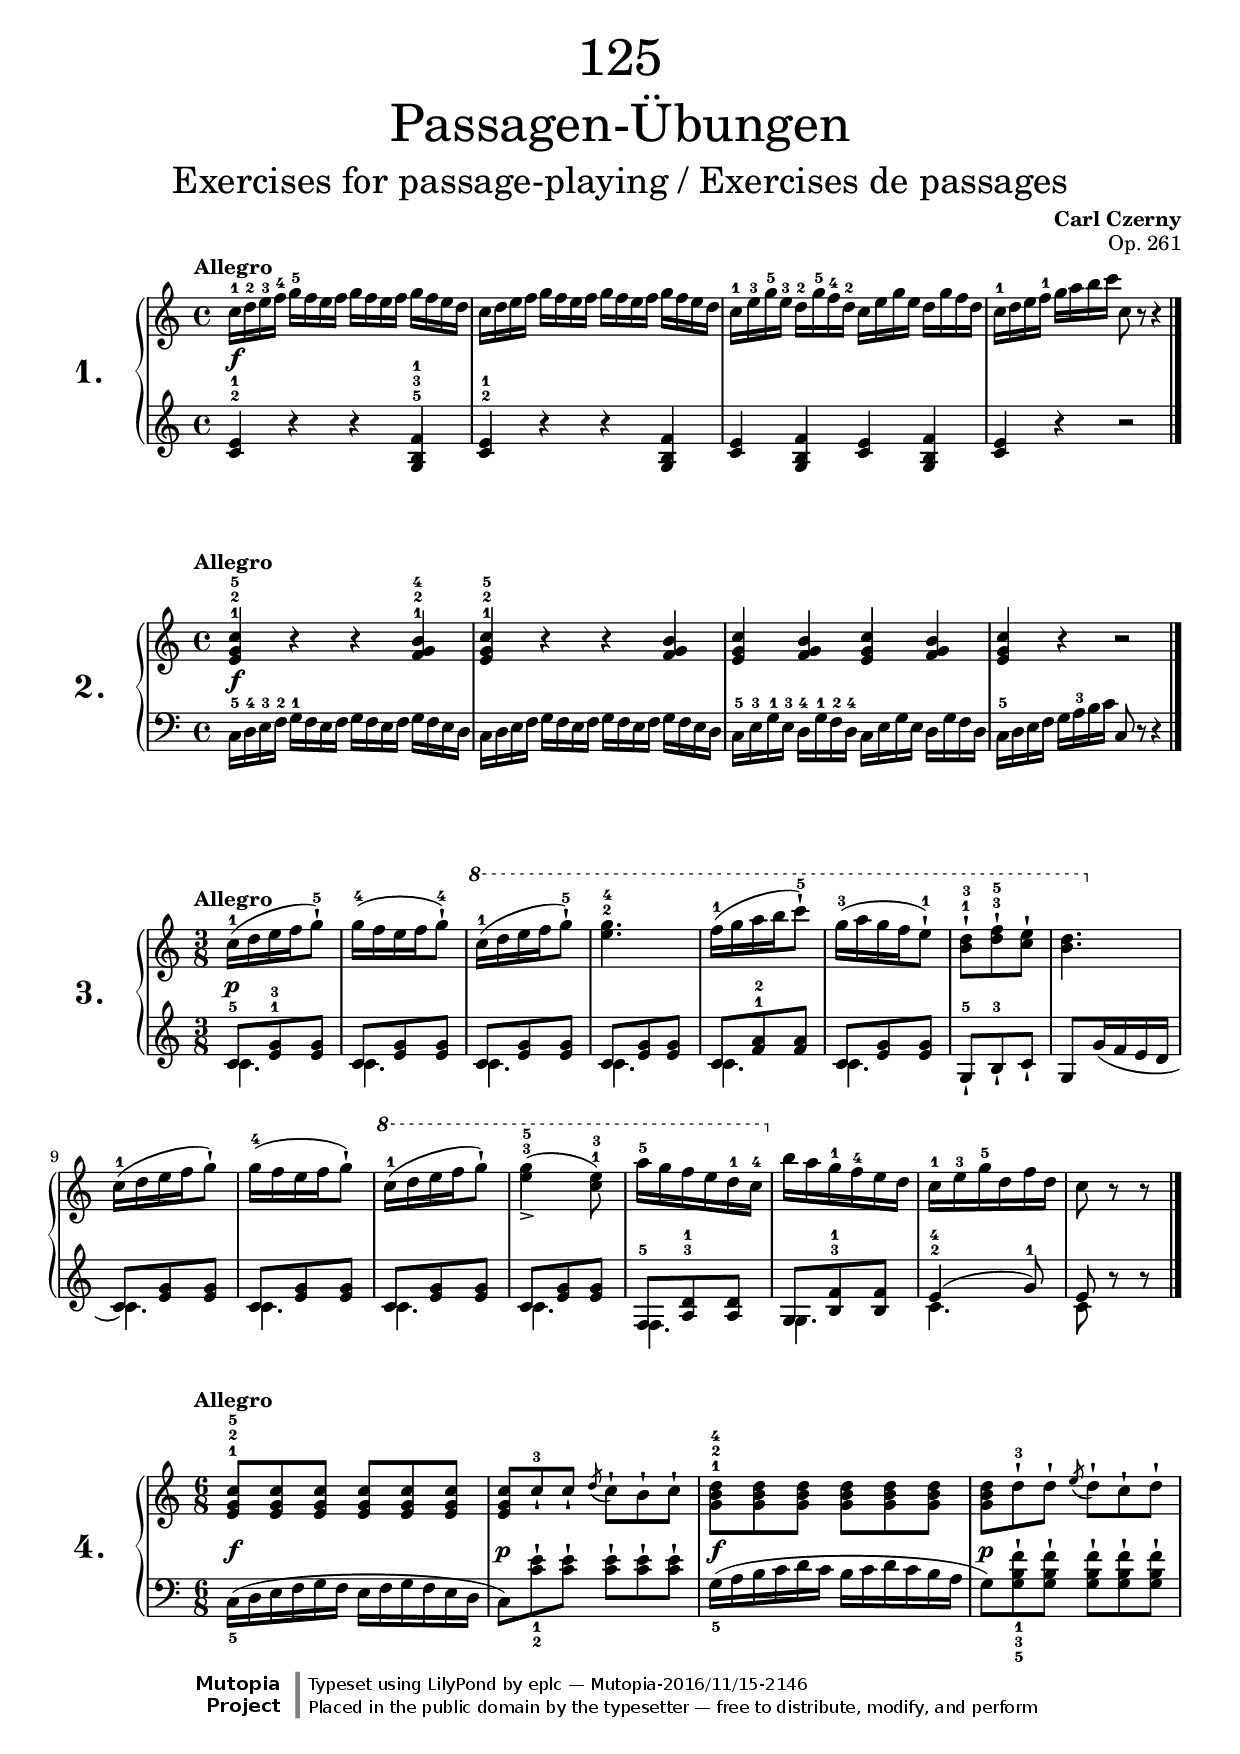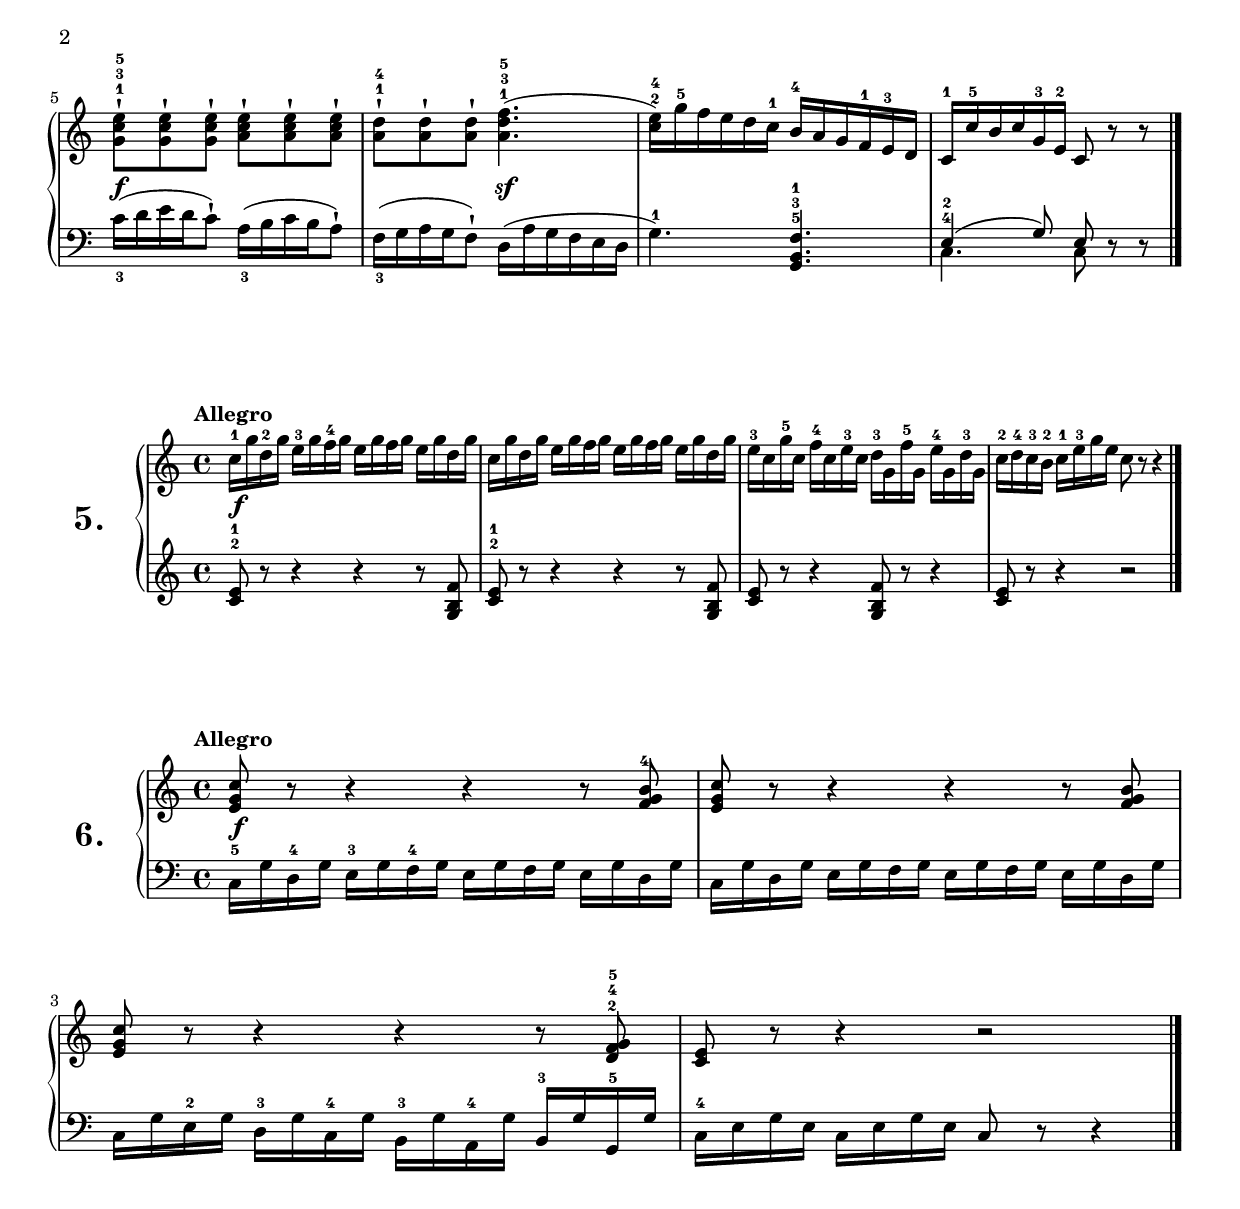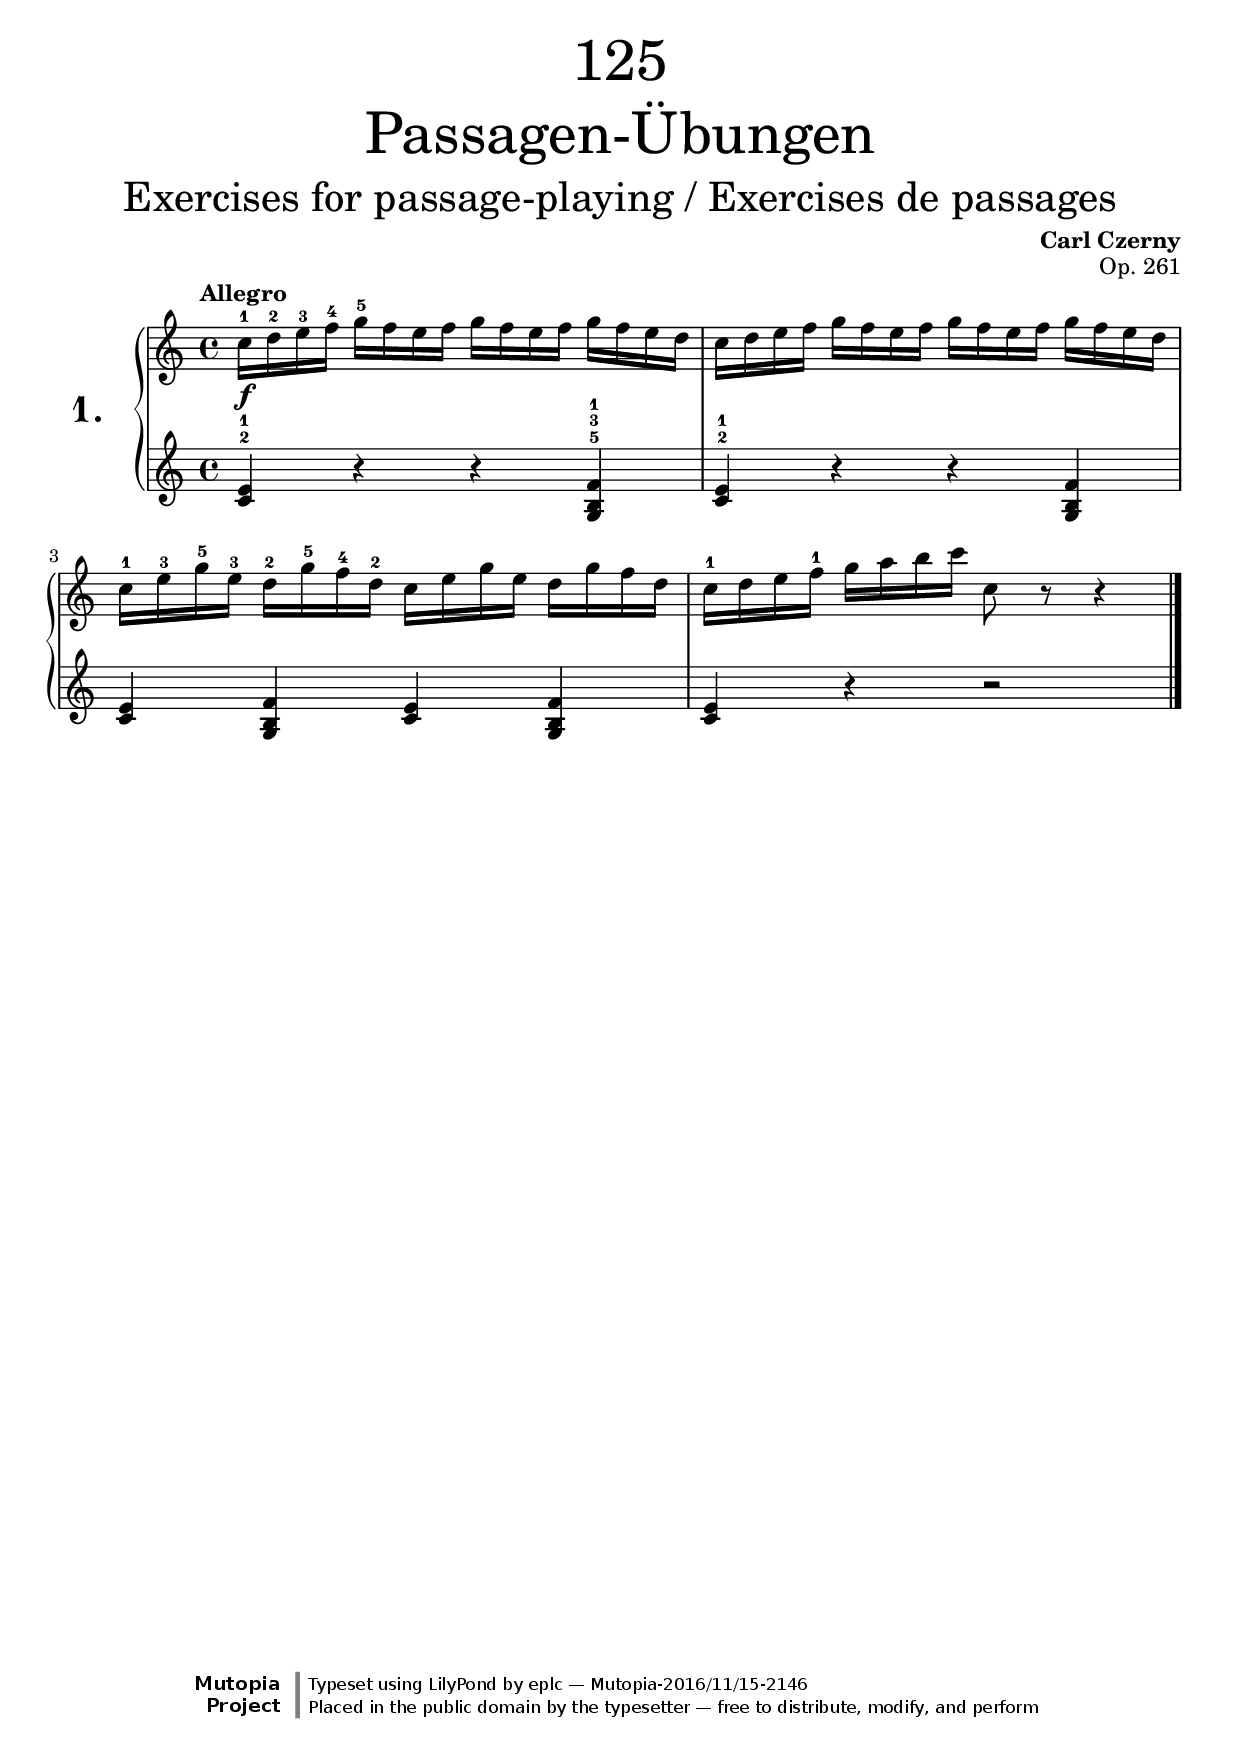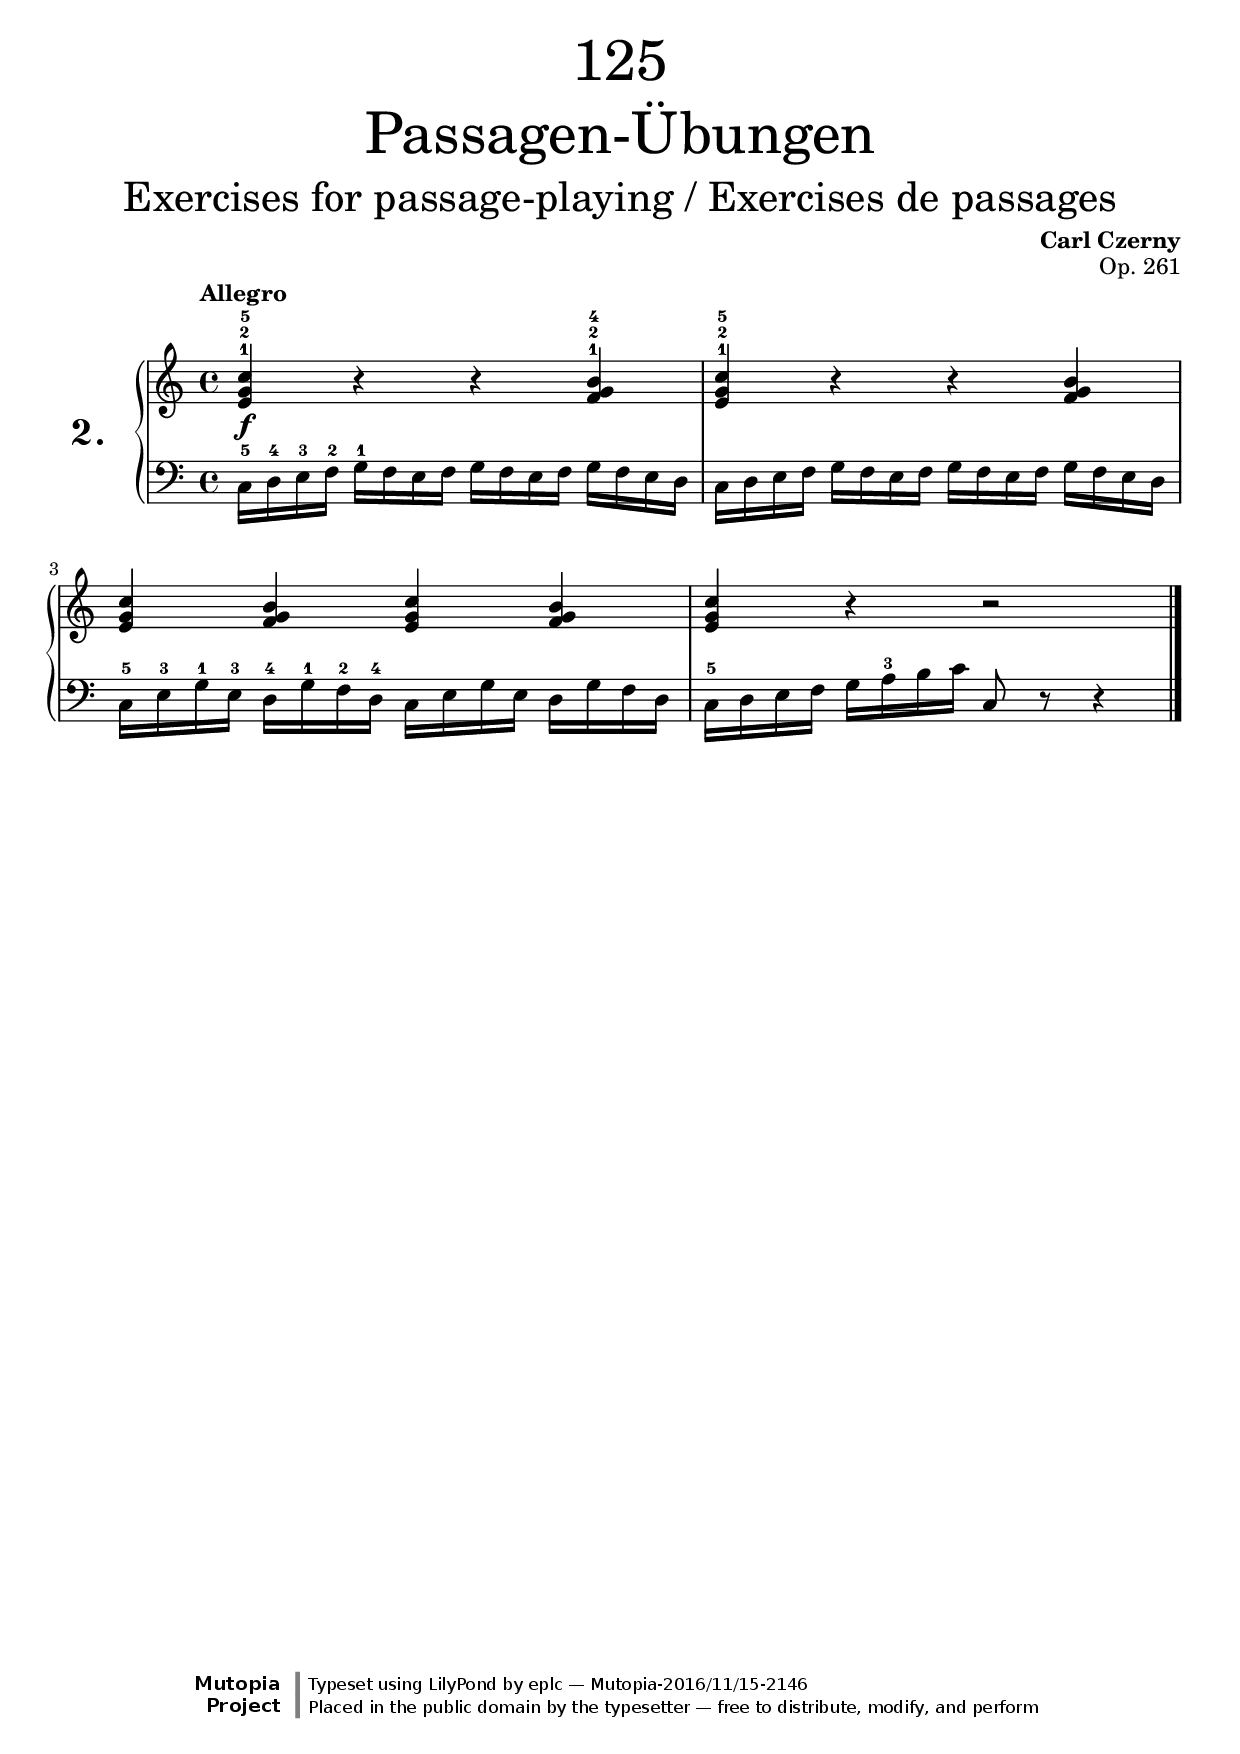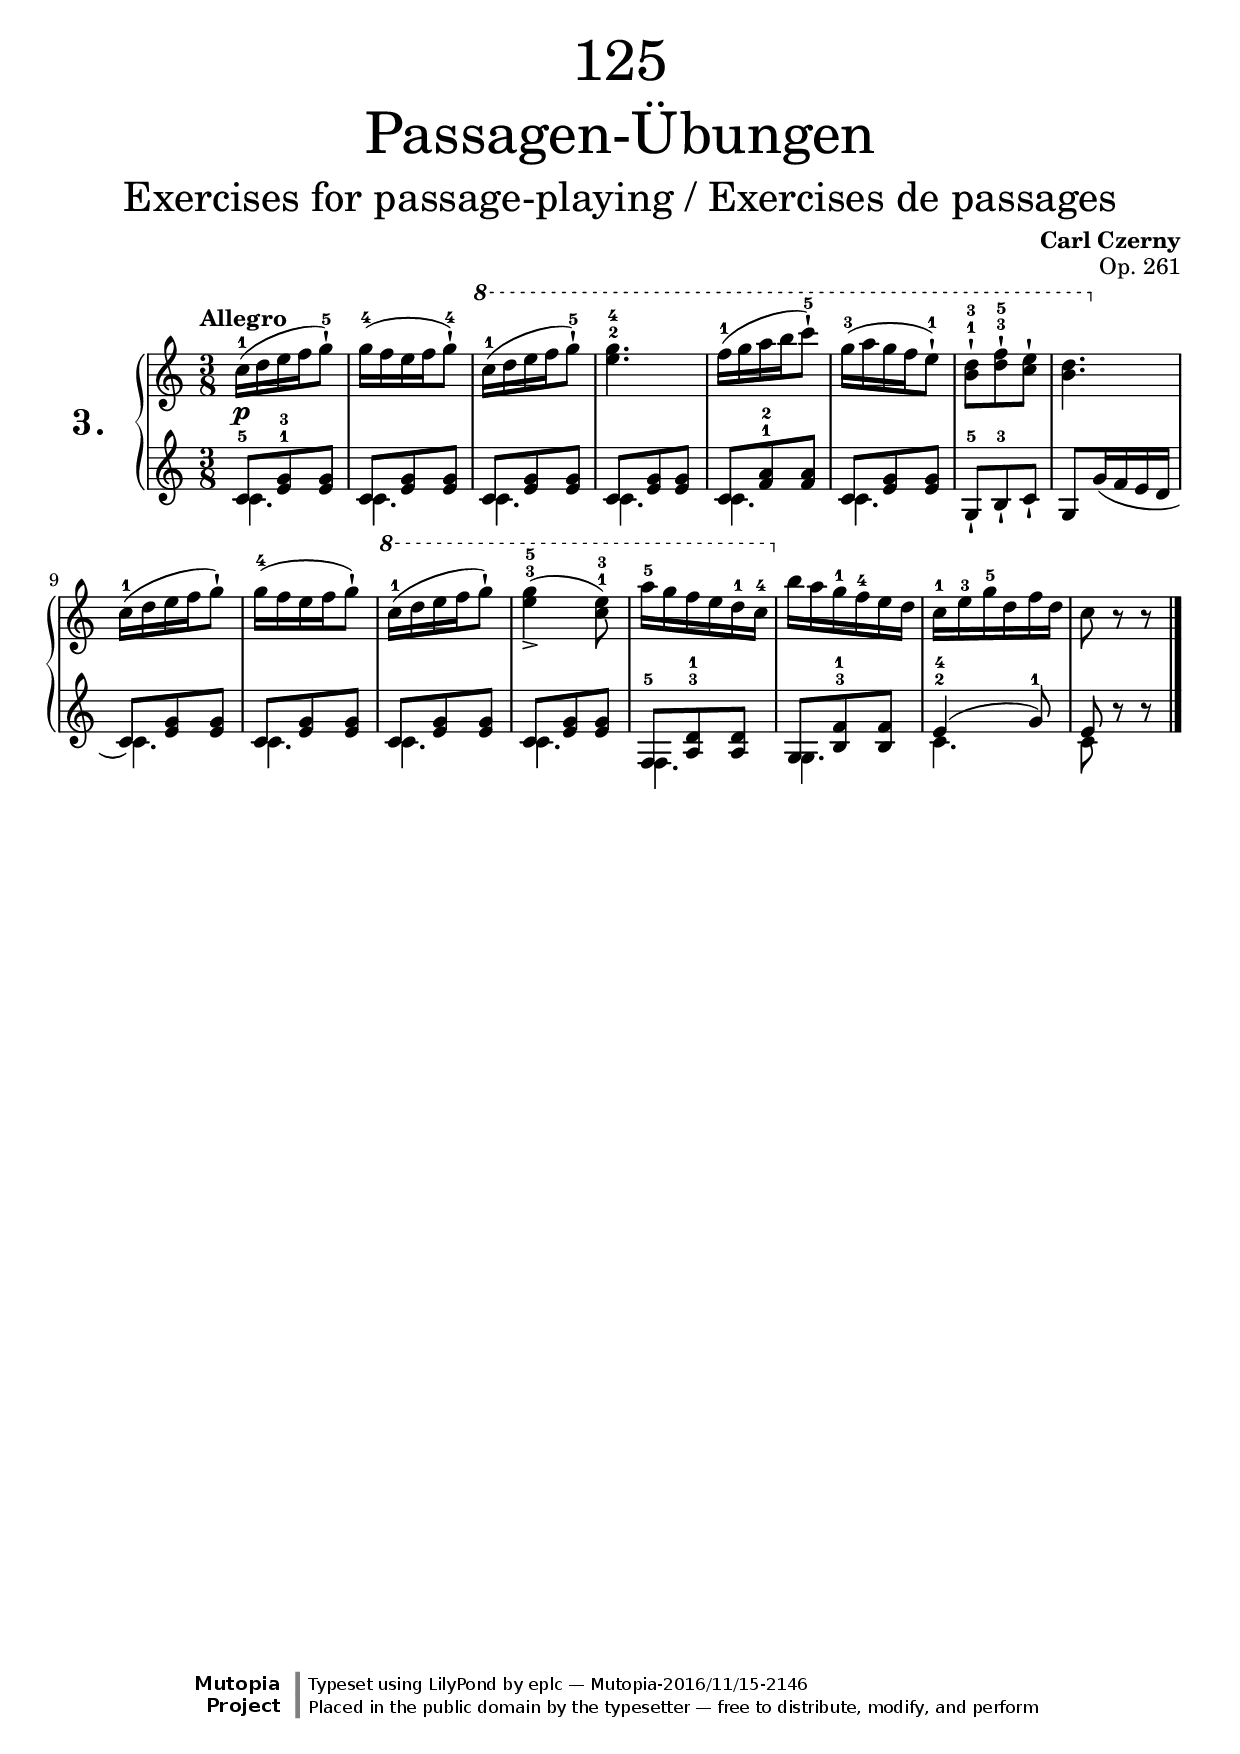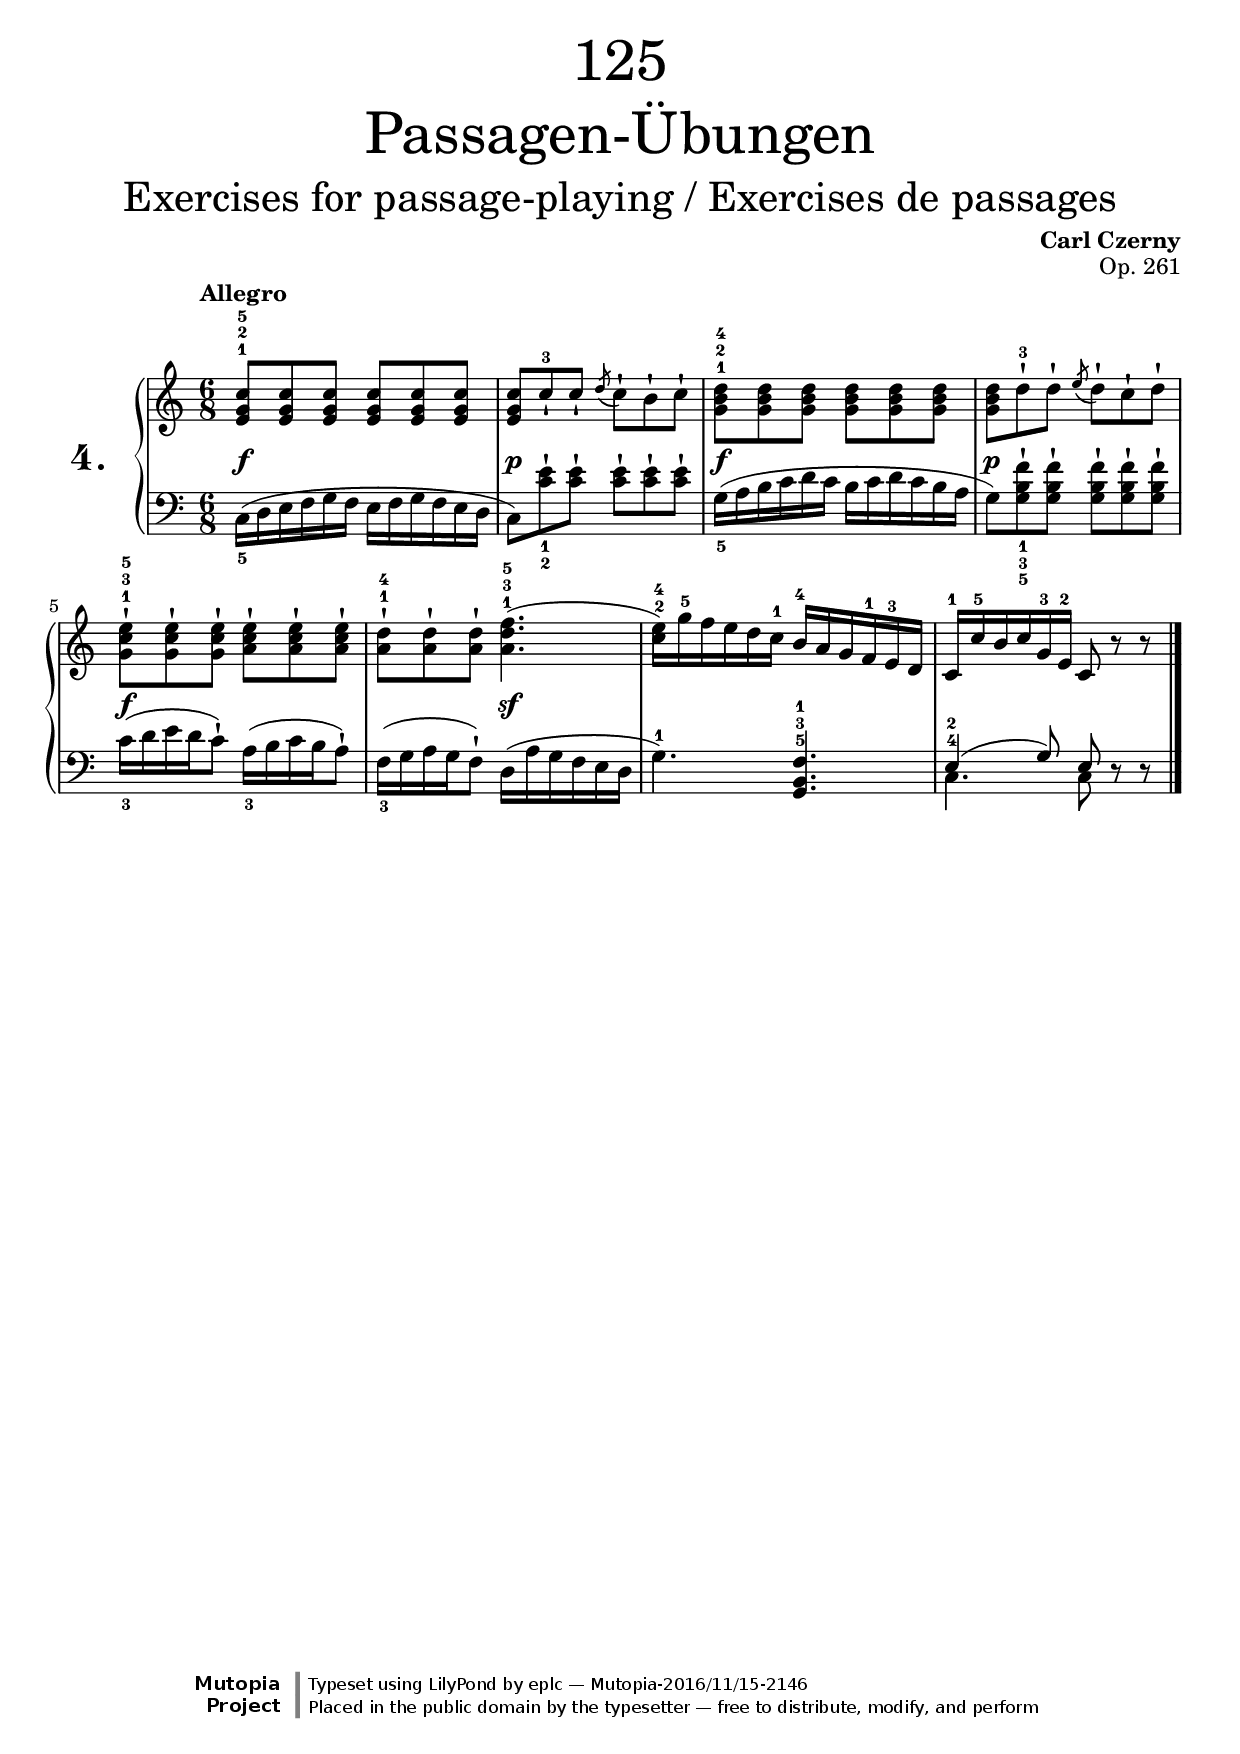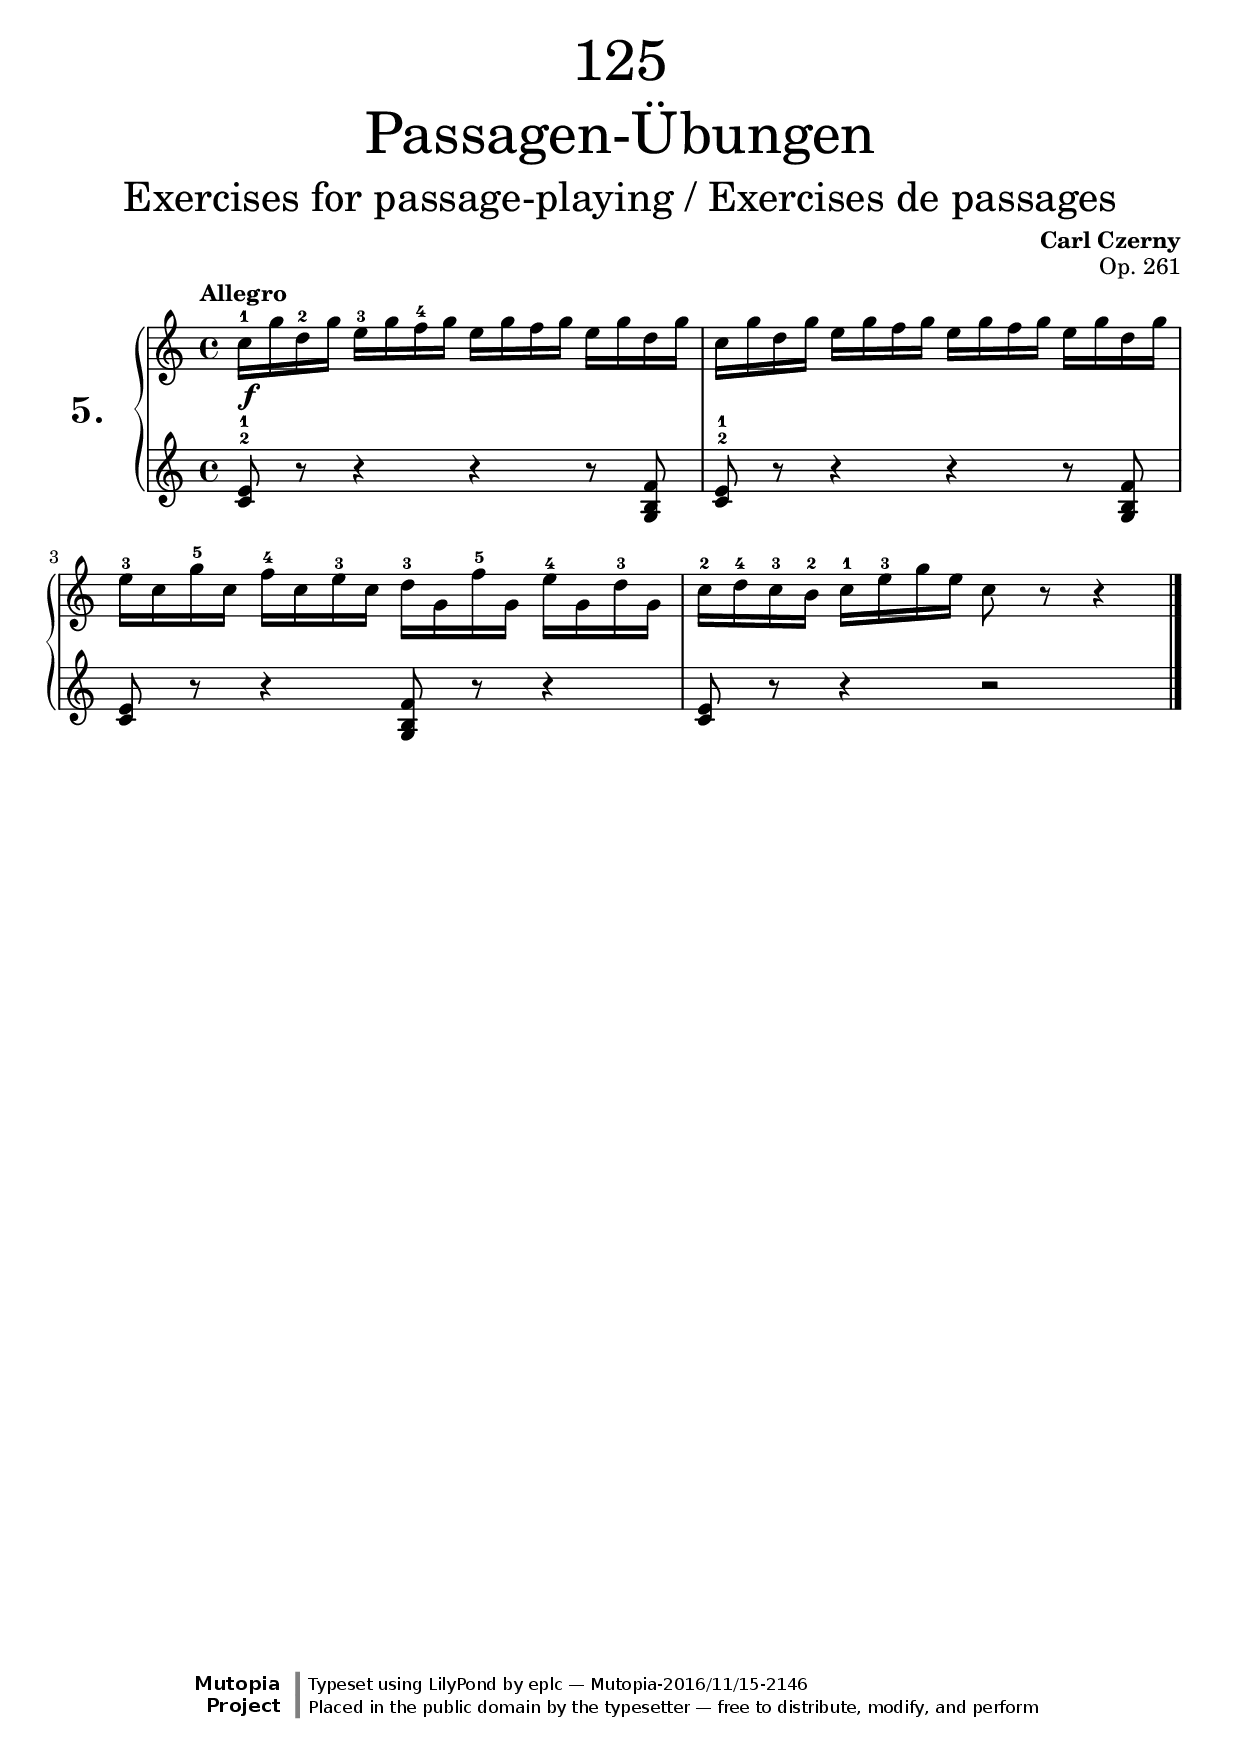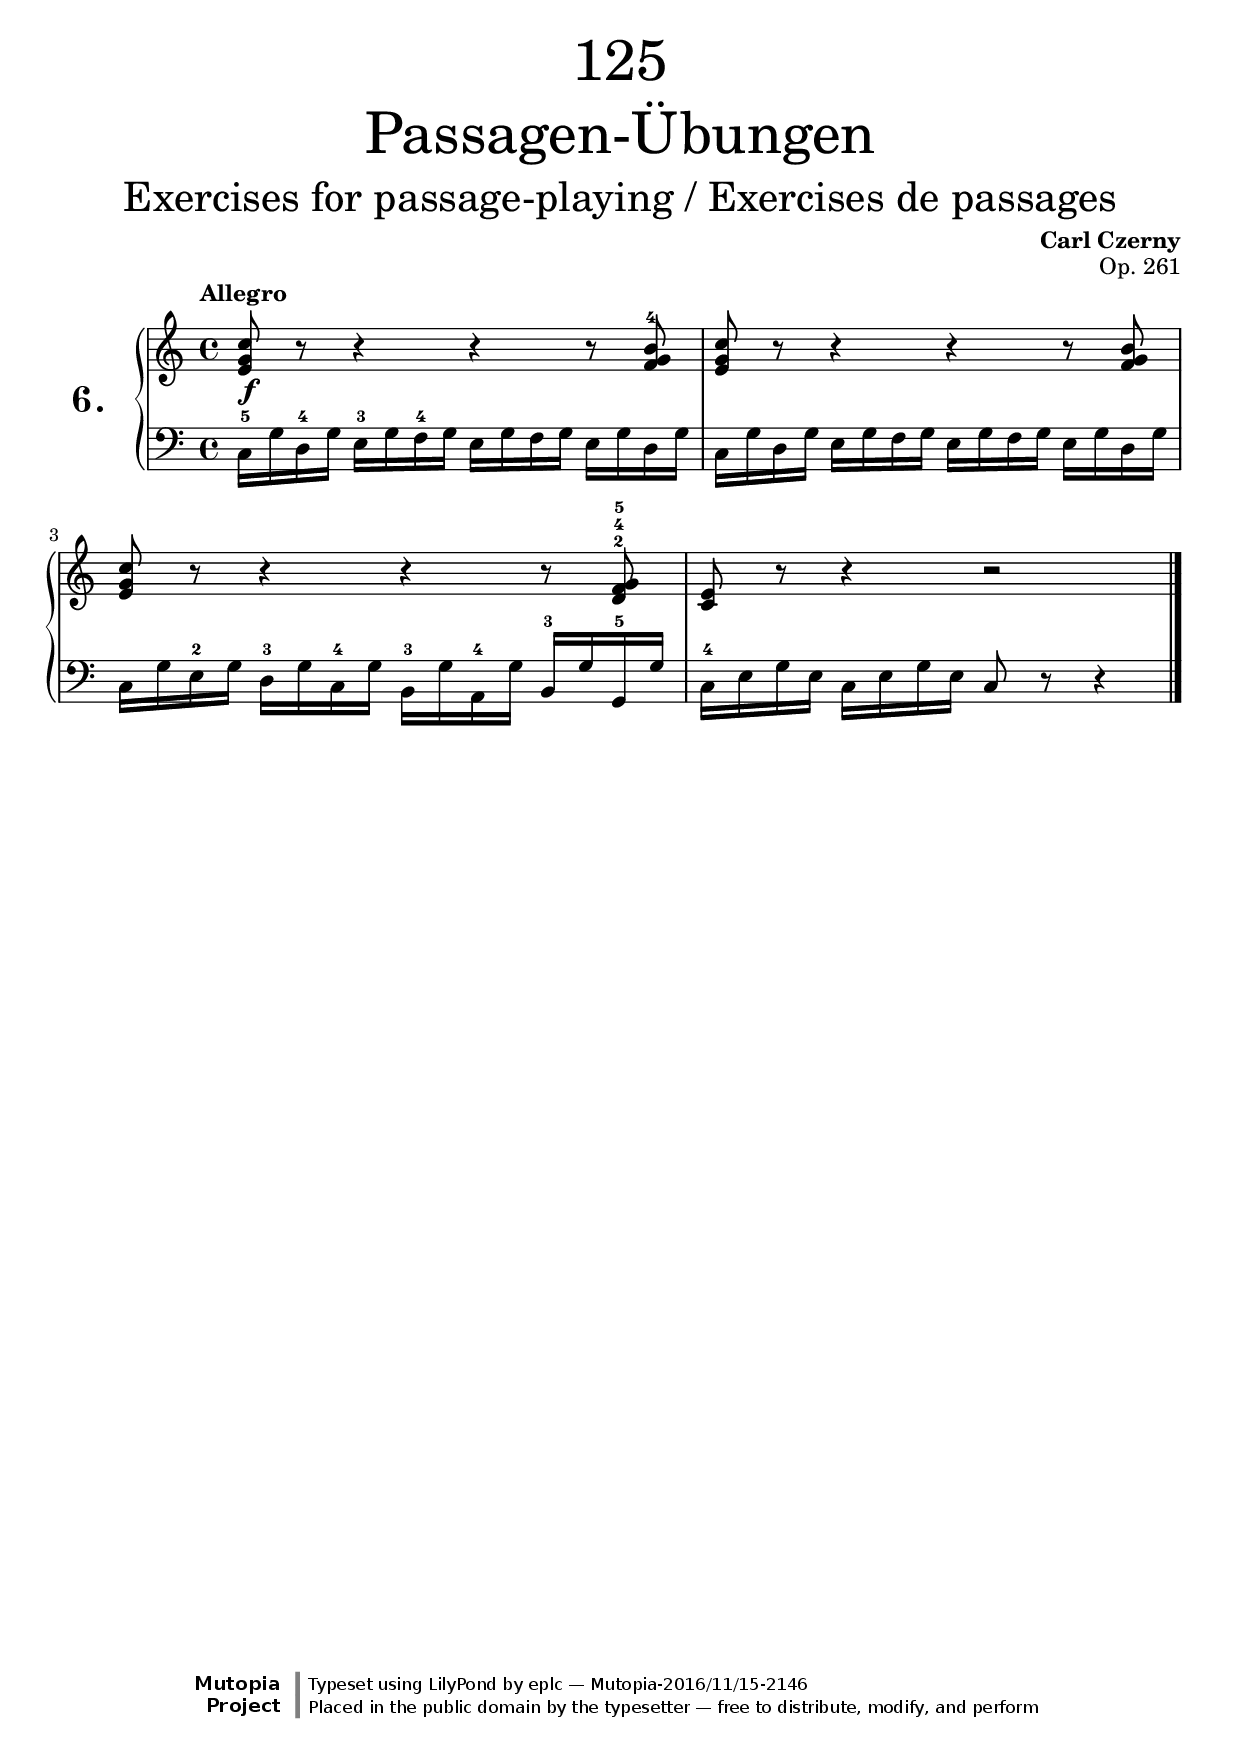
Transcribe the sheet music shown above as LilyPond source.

\version "2.24.4"

\header {
  composer            =       \markup { \bold "Carl Czerny" }
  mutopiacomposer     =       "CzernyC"

  title               =       \markup { \fontsize #4 \medium \center-column \string-lines "125 
                                Passagen-Übungen" }
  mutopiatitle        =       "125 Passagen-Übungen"
  subtitle            =       \markup { \fontsize #4 \medium "Exercises for passage-playing / Exercises de passages" \vspace #1.5 }

  opus                =       "Op. 261"
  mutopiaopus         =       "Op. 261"

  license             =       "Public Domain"
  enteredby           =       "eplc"
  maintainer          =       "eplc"
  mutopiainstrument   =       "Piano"

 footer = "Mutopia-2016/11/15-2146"
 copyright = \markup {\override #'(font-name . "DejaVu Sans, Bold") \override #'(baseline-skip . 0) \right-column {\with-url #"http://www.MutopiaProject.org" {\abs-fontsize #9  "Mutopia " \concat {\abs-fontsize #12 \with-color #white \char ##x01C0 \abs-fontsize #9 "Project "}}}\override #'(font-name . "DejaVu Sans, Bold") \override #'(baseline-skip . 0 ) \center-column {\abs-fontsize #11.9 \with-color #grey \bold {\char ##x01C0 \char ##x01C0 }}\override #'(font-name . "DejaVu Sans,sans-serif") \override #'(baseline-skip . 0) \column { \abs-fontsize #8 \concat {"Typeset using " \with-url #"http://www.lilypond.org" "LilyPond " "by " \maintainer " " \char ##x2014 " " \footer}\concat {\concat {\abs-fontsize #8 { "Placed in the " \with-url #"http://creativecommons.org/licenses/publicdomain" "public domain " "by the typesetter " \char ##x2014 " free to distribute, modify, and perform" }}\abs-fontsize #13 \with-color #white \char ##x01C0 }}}
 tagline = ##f
}

opus = "Op. 261"
breaks = \autoLineBreaksOn

\version "2.24.4"

exercise = "1"
meter = { \tempo 4 = 130 }

rh = \relative c'' {
  c16-1 d-2 e-3 f-4 g-5 f e f g f e f g f e d |
  c d e f g f e f g f e f g f e d |
  c-1 e-3 g-5 e-3 d-2 g-5 f-4 d-2 c e g e d g f d |
  c-1 d e f-1 g a b c c,8 r r4 |
  \bar "|."
}

dynamics = \relative {
  r1\f | r1 | r1 | r1 |
}

lh = \relative c'{
  \tempo \markup "Allegro"
  <c e>4^2^1 r r <g b f'>^5^3^1 |
  <c e>^2^1 r r <g b f'> |
  <c e> <g b f'> <c e> <g b f'> |
  <c e>4 r r2 |
  \bar "|."
}

\book {
  \bookOutputSuffix "001"
  \score {
  \header {
    opus = \opus
  }
  \new PianoStaff = "main" \with {
    instrumentName = \markup {
      \center-column {
        \line { \bold \huge \number { \exercise "." } }
      }
    }
  }

  <<
    \new Staff = "RH" \rh
    \new Dynamics \dynamics
    \new Staff \lh
    \new Devnull = "main" \breaks
  >>
}

  \score {
  <<
    \new Staff = "RH" \rh
    \new Dynamics \dynamics
    \new Staff \lh
  >>
  \midi { \meter }
}

}

\version "2.24.4"

exercise = "2"
meter = { \tempo 4 = 130 }

rh = \relative c'{
  \tempo \markup "Allegro"
  <e g c>4^1^2^5 r r <f g b>^1^2^4 |
  <e g c>4^1^2^5 r r <f g b> |
  <e g c> <f g b > <e g c> <f b g> |
  <e g c>4 r r2 |
  \bar "|."
}

dynamics = \relative {
  r1\f | r1 | r1 | r1 |
}

lh = \relative c {
  \clef bass
  c16-5 d-4 e-3 f-2 g-1 f e f g f e f g f e d |
  c d e f g f e f g f e f g f e d |
  c-5 e-3 g-1 e-3 d-4 g-1 f-2 d-4 c e g e d g f d |
  c-5 d e f g a-3 b c c,8 r r4 |
  \bar "|."
}

\book {
  \bookOutputSuffix "002"
  \score {
  \header {
    opus = \opus
  }
  \new PianoStaff = "main" \with {
    instrumentName = \markup {
      \center-column {
        \line { \bold \huge \number { \exercise "." } }
      }
    }
  }

  <<
    \new Staff = "RH" \rh
    \new Dynamics \dynamics
    \new Staff \lh
    \new Devnull = "main" \breaks
  >>
}

  \score {
  <<
    \new Staff = "RH" \rh
    \new Dynamics \dynamics
    \new Staff \lh
  >>
  \midi { \meter }
}

}

\version "2.24.4"

exercise = "3"
meter = { \tempo 4 = 130 }

rh = \relative c'' {
  \tempo "Allegro"
  \time 3/8
  c16-1( d e f g8-5\staccatissimo ) |
  g16-4( f e f g8-4\staccatissimo ) |
  \ottava #1
  c16-1( d e f g8-5\staccatissimo ) |
  <e g>4.^2^4 |
  f16-1( g a b c8-5\staccatissimo ) |
  g16-3( a g f e8-1\staccatissimo ) |
  <b d>^1^3\staccatissimo <d f>^3^5\staccatissimo <c e>\staccatissimo |
  <b d>4. |
  \ottava #0

  c,16-1( d e f g8\staccatissimo ) |
  g16-4( f e f g8\staccatissimo ) |
  \ottava #1
  c16-1( d e f g8\staccatissimo ) |
  <e g>4^3^5_>( <c e>8^1^3 ) |
  a'16-5 g f e d-1 c-4 |
  \ottava #0
  b a g-1 f-4 e d |
  c-1 e-3 g-5 d f d |
  c8 r r | \bar "|."
}

dynamics = \relative {
  r4.\p |
}

lh = <<
  \new Voice {
    \relative c' {
      \voiceOne
      c8-5 <e g>^1^3 <e g> |
      c <e g> <e g> |
      c <e g> <e g> |
      c <e g> <e g> |
      c <f a>^1^2 <f a> |
      c <e g> <e g> |
      \oneVoice
      g,^5_\staccatissimo b^3_\staccatissimo c_\staccatissimo |
      g g'16_( f e d |
      
      \voiceOne
      c8 ) <e g> <e g> |
      c <e g> <e g> |
      c <e g> <e g> |
      c <e g> <e g> |
      f,^5 <a d>^3^1 <a d> |
      g <b f'>^3^1 <b f'> |
      e4^2^4( g8^1 ) |
      \oneVoice e r r | \bar "|."
    }
  }
  
  \new Voice {
    \relative c' {
      \voiceTwo
      c4. |
      c |
      c |
      c |
      c |
      c |
      s |
      s |

      c |
      c |
      c |
      c |
      f, |
      g |
      c |
      c8 s s |
      \bar "|."
    }
  }
>>

\book {
  \bookOutputSuffix "003"
  \score {
  \header {
    opus = \opus
  }
  \new PianoStaff = "main" \with {
    instrumentName = \markup {
      \center-column {
        \line { \bold \huge \number { \exercise "." } }
      }
    }
  }

  <<
    \new Staff = "RH" \rh
    \new Dynamics \dynamics
    \new Staff \lh
    \new Devnull = "main" \breaks
  >>
}

  \score {
  <<
    \new Staff = "RH" \rh
    \new Dynamics \dynamics
    \new Staff \lh
  >>
  \midi { \meter }
}

}

\version "2.24.4"

exercise = "4"
meter = { \tempo 4 = 130 }

rh = \relative c' {
  \tempo \markup "Allegro"
  \time 6/8
  <e g c>8^1^2^5 <e g c> <e g c> <e g c> <e g c> <e g c> |
  <e g c> c'-3\staccatissimo c\staccatissimo \slashedGrace d( c\staccatissimo ) b\staccatissimo  c\staccatissimo |
  <g b d>^1^2^4 <g b d> <g b d> <g b d> <g b d> <g b d> |
  <g b d> d'-3\staccatissimo d\staccatissimo \slashedGrace e( d\staccatissimo ) c\staccatissimo  d\staccatissimo |

  <g, c e>^\staccatissimo^1^3^5 <g c e>\staccatissimo <g c e>\staccatissimo <a c e>\staccatissimo <a c e>\staccatissimo <a c e>\staccatissimo |
  <a d>^\staccatissimo^1^4 <a d>^\staccatissimo <a d>^\staccatissimo <a d f>4.^1^3^5( |
  <c e>16^2^4 ) g'^5 f e d c^1 b^4 a g f^1 e^3 d |
  c^1 c'^5 b c g^3 e^2 c8 r r |
  \bar "|."
}

dynamics = \relative {
  s2.\f |
  s\p |
  s\f |
  s\p |

  s\f |
  s4. s\sf |
  s2. |
  s2.
}

lh = <<
  \new Voice {
    \relative c {
      \clef bass
      c16_5( d e f g f e f g f e d |
      c8 ) <c' e>^\staccatissimo_1_2 <c e>^\staccatissimo <c e>^\staccatissimo <c e>^\staccatissimo <c e>^\staccatissimo |
      g16_5( a b c d c b c d c b a |
      g8 ) <g b f'>^\staccatissimo_1_3_5 <g b f'>^\staccatissimo <g b f'>^\staccatissimo <g b f'>^\staccatissimo <g b f'>^\staccatissimo

      c16_3( d e d c8^\staccatissimo ) a16_3( b c b a8^\staccatissimo ) |
      f16_3( g a g f8^\staccatissimo ) d16( a' g f e d |
      g4.^1 ) <g, b f'>^5^3^1 |
      \voiceOne e'4^4^2( g8 ) e \oneVoice r r |
    }
  }

  \new Voice {
    \relative c {
      s2. |
      s |
      s |
      s |

      s |
      s |
      s |
      \voiceTwo c4. c8 s s |
    }
  }
>>

\book {
  \bookOutputSuffix "004"
  \score {
  \header {
    opus = \opus
  }
  \new PianoStaff = "main" \with {
    instrumentName = \markup {
      \center-column {
        \line { \bold \huge \number { \exercise "." } }
      }
    }
  }

  <<
    \new Staff = "RH" \rh
    \new Dynamics \dynamics
    \new Staff \lh
    \new Devnull = "main" \breaks
  >>
}

  \score {
  <<
    \new Staff = "RH" \rh
    \new Dynamics \dynamics
    \new Staff \lh
  >>
  \midi { \meter }
}

}

\version "2.24.4"

exercise = "5"
meter = { \tempo 4 = 130 }

rh = \relative c'' {
  \tempo \markup "Allegro"
  c16^1 g' d^2 g e^3 g f^4 g e g f g e g d g |
  c, g' d g e g f g e g f g e g d g |
  e^3 c g'^5 c, f^4 c e^3 c d^3 g, f'^5 g, e'^4 g, d'^3 g, |
  c^2 d^4 c^3 b^2 c^1 e^3 g e c8 r r4 |
  \bar "|."
}

dynamics = \relative {
  s1\f |
  s |
  s |
  s |
}

lh = \relative c' {
  <c e>8^2^1 r r4 r r8 <g b f'> |
  <c e>^2^1 r r4 r r8 <g b f'> |
  <c e> r r4 <g b f'>8 r r4 |
  <c e>8 r r4 r2 |
}

\book {
  \bookOutputSuffix "005"
  \score {
  \header {
    opus = \opus
  }
  \new PianoStaff = "main" \with {
    instrumentName = \markup {
      \center-column {
        \line { \bold \huge \number { \exercise "." } }
      }
    }
  }

  <<
    \new Staff = "RH" \rh
    \new Dynamics \dynamics
    \new Staff \lh
    \new Devnull = "main" \breaks
  >>
}

  \score {
  <<
    \new Staff = "RH" \rh
    \new Dynamics \dynamics
    \new Staff \lh
  >>
  \midi { \meter }
}

}

\version "2.24.4"

exercise = "6"
meter = { \tempo 4 = 130 }

rh = \relative c' {
  \tempo \markup "Allegro"
  <e g c>8 r r4 r r8 <f g b>^4 |
  <e g c> r r4 r r8 <f g b> |
  <e g c> r r4 r r8 <d f g>^2^4^5 |
  <c e> r r4 r2 |
  \bar "|."
}

dynamics = \relative {
  s1\f |
  s |
  s |
  s |
}

lh = \relative c {
  \clef bass
  c16^5 g' d^4 g e^3 g f^4 g e g f g e g d g |
  c, g' d g e g f g e g f g e g d g |
  c, g' e^2 g d^3 g c,^4 g' b,^3 g' a,^4 g' b,^3 g' g,^5 g' |
  c,^4 e g e c e g e c8 r r4 |
}

\book {
  \bookOutputSuffix "006"
  \score {
  \header {
    opus = \opus
  }
  \new PianoStaff = "main" \with {
    instrumentName = \markup {
      \center-column {
        \line { \bold \huge \number { \exercise "." } }
      }
    }
  }

  <<
    \new Staff = "RH" \rh
    \new Dynamics \dynamics
    \new Staff \lh
    \new Devnull = "main" \breaks
  >>
}

  \score {
  <<
    \new Staff = "RH" \rh
    \new Dynamics \dynamics
    \new Staff \lh
  >>
  \midi { \meter }
}

}






#(set-global-staff-size 18)

breaks = \autoLineBreaksOff
\version "2.24.4"

exercise = "1"
meter = { \tempo 4 = 130 }

rh = \relative c'' {
  c16-1 d-2 e-3 f-4 g-5 f e f g f e f g f e d |
  c d e f g f e f g f e f g f e d |
  c-1 e-3 g-5 e-3 d-2 g-5 f-4 d-2 c e g e d g f d |
  c-1 d e f-1 g a b c c,8 r r4 |
  \bar "|."
}

dynamics = \relative {
  r1\f | r1 | r1 | r1 |
}

lh = \relative c'{
  \tempo \markup "Allegro"
  <c e>4^2^1 r r <g b f'>^5^3^1 |
  <c e>^2^1 r r <g b f'> |
  <c e> <g b f'> <c e> <g b f'> |
  <c e>4 r r2 |
  \bar "|."
}

\score {
  \header {
    opus = \opus
  }
  \new PianoStaff = "main" \with {
    instrumentName = \markup {
      \center-column {
        \line { \bold \huge \number { \exercise "." } }
      }
    }
  }

  <<
    \new Staff = "RH" \rh
    \new Dynamics \dynamics
    \new Staff \lh
    \new Devnull = "main" \breaks
  >>
}


opus = ##f
\version "2.24.4"

exercise = "2"
meter = { \tempo 4 = 130 }

rh = \relative c'{
  \tempo \markup "Allegro"
  <e g c>4^1^2^5 r r <f g b>^1^2^4 |
  <e g c>4^1^2^5 r r <f g b> |
  <e g c> <f g b > <e g c> <f b g> |
  <e g c>4 r r2 |
  \bar "|."
}

dynamics = \relative {
  r1\f | r1 | r1 | r1 |
}

lh = \relative c {
  \clef bass
  c16-5 d-4 e-3 f-2 g-1 f e f g f e f g f e d |
  c d e f g f e f g f e f g f e d |
  c-5 e-3 g-1 e-3 d-4 g-1 f-2 d-4 c e g e d g f d |
  c-5 d e f g a-3 b c c,8 r r4 |
  \bar "|."
}

\score {
  \header {
    opus = \opus
  }
  \new PianoStaff = "main" \with {
    instrumentName = \markup {
      \center-column {
        \line { \bold \huge \number { \exercise "." } }
      }
    }
  }

  <<
    \new Staff = "RH" \rh
    \new Dynamics \dynamics
    \new Staff \lh
    \new Devnull = "main" \breaks
  >>
}


breaks = \autoLineBreaksOn
\version "2.24.4"

exercise = "3"
meter = { \tempo 4 = 130 }

rh = \relative c'' {
  \tempo "Allegro"
  \time 3/8
  c16-1( d e f g8-5\staccatissimo ) |
  g16-4( f e f g8-4\staccatissimo ) |
  \ottava #1
  c16-1( d e f g8-5\staccatissimo ) |
  <e g>4.^2^4 |
  f16-1( g a b c8-5\staccatissimo ) |
  g16-3( a g f e8-1\staccatissimo ) |
  <b d>^1^3\staccatissimo <d f>^3^5\staccatissimo <c e>\staccatissimo |
  <b d>4. |
  \ottava #0

  c,16-1( d e f g8\staccatissimo ) |
  g16-4( f e f g8\staccatissimo ) |
  \ottava #1
  c16-1( d e f g8\staccatissimo ) |
  <e g>4^3^5_>( <c e>8^1^3 ) |
  a'16-5 g f e d-1 c-4 |
  \ottava #0
  b a g-1 f-4 e d |
  c-1 e-3 g-5 d f d |
  c8 r r | \bar "|."
}

dynamics = \relative {
  r4.\p |
}

lh = <<
  \new Voice {
    \relative c' {
      \voiceOne
      c8-5 <e g>^1^3 <e g> |
      c <e g> <e g> |
      c <e g> <e g> |
      c <e g> <e g> |
      c <f a>^1^2 <f a> |
      c <e g> <e g> |
      \oneVoice
      g,^5_\staccatissimo b^3_\staccatissimo c_\staccatissimo |
      g g'16_( f e d |
      
      \voiceOne
      c8 ) <e g> <e g> |
      c <e g> <e g> |
      c <e g> <e g> |
      c <e g> <e g> |
      f,^5 <a d>^3^1 <a d> |
      g <b f'>^3^1 <b f'> |
      e4^2^4( g8^1 ) |
      \oneVoice e r r | \bar "|."
    }
  }
  
  \new Voice {
    \relative c' {
      \voiceTwo
      c4. |
      c |
      c |
      c |
      c |
      c |
      s |
      s |

      c |
      c |
      c |
      c |
      f, |
      g |
      c |
      c8 s s |
      \bar "|."
    }
  }
>>

\score {
  \header {
    opus = \opus
  }
  \new PianoStaff = "main" \with {
    instrumentName = \markup {
      \center-column {
        \line { \bold \huge \number { \exercise "." } }
      }
    }
  }

  <<
    \new Staff = "RH" \rh
    \new Dynamics \dynamics
    \new Staff \lh
    \new Devnull = "main" \breaks
  >>
}


\version "2.24.4"

exercise = "4"
meter = { \tempo 4 = 130 }

rh = \relative c' {
  \tempo \markup "Allegro"
  \time 6/8
  <e g c>8^1^2^5 <e g c> <e g c> <e g c> <e g c> <e g c> |
  <e g c> c'-3\staccatissimo c\staccatissimo \slashedGrace d( c\staccatissimo ) b\staccatissimo  c\staccatissimo |
  <g b d>^1^2^4 <g b d> <g b d> <g b d> <g b d> <g b d> |
  <g b d> d'-3\staccatissimo d\staccatissimo \slashedGrace e( d\staccatissimo ) c\staccatissimo  d\staccatissimo |

  <g, c e>^\staccatissimo^1^3^5 <g c e>\staccatissimo <g c e>\staccatissimo <a c e>\staccatissimo <a c e>\staccatissimo <a c e>\staccatissimo |
  <a d>^\staccatissimo^1^4 <a d>^\staccatissimo <a d>^\staccatissimo <a d f>4.^1^3^5( |
  <c e>16^2^4 ) g'^5 f e d c^1 b^4 a g f^1 e^3 d |
  c^1 c'^5 b c g^3 e^2 c8 r r |
  \bar "|."
}

dynamics = \relative {
  s2.\f |
  s\p |
  s\f |
  s\p |

  s\f |
  s4. s\sf |
  s2. |
  s2.
}

lh = <<
  \new Voice {
    \relative c {
      \clef bass
      c16_5( d e f g f e f g f e d |
      c8 ) <c' e>^\staccatissimo_1_2 <c e>^\staccatissimo <c e>^\staccatissimo <c e>^\staccatissimo <c e>^\staccatissimo |
      g16_5( a b c d c b c d c b a |
      g8 ) <g b f'>^\staccatissimo_1_3_5 <g b f'>^\staccatissimo <g b f'>^\staccatissimo <g b f'>^\staccatissimo <g b f'>^\staccatissimo

      c16_3( d e d c8^\staccatissimo ) a16_3( b c b a8^\staccatissimo ) |
      f16_3( g a g f8^\staccatissimo ) d16( a' g f e d |
      g4.^1 ) <g, b f'>^5^3^1 |
      \voiceOne e'4^4^2( g8 ) e \oneVoice r r |
    }
  }

  \new Voice {
    \relative c {
      s2. |
      s |
      s |
      s |

      s |
      s |
      s |
      \voiceTwo c4. c8 s s |
    }
  }
>>

\score {
  \header {
    opus = \opus
  }
  \new PianoStaff = "main" \with {
    instrumentName = \markup {
      \center-column {
        \line { \bold \huge \number { \exercise "." } }
      }
    }
  }

  <<
    \new Staff = "RH" \rh
    \new Dynamics \dynamics
    \new Staff \lh
    \new Devnull = "main" \breaks
  >>
}


breaks = \autoLineBreaksOff
\version "2.24.4"

exercise = "5"
meter = { \tempo 4 = 130 }

rh = \relative c'' {
  \tempo \markup "Allegro"
  c16^1 g' d^2 g e^3 g f^4 g e g f g e g d g |
  c, g' d g e g f g e g f g e g d g |
  e^3 c g'^5 c, f^4 c e^3 c d^3 g, f'^5 g, e'^4 g, d'^3 g, |
  c^2 d^4 c^3 b^2 c^1 e^3 g e c8 r r4 |
  \bar "|."
}

dynamics = \relative {
  s1\f |
  s |
  s |
  s |
}

lh = \relative c' {
  <c e>8^2^1 r r4 r r8 <g b f'> |
  <c e>^2^1 r r4 r r8 <g b f'> |
  <c e> r r4 <g b f'>8 r r4 |
  <c e>8 r r4 r2 |
}

\score {
  \header {
    opus = \opus
  }
  \new PianoStaff = "main" \with {
    instrumentName = \markup {
      \center-column {
        \line { \bold \huge \number { \exercise "." } }
      }
    }
  }

  <<
    \new Staff = "RH" \rh
    \new Dynamics \dynamics
    \new Staff \lh
    \new Devnull = "main" \breaks
  >>
}


breaks = \autoLineBreaksOn
\version "2.24.4"

exercise = "6"
meter = { \tempo 4 = 130 }

rh = \relative c' {
  \tempo \markup "Allegro"
  <e g c>8 r r4 r r8 <f g b>^4 |
  <e g c> r r4 r r8 <f g b> |
  <e g c> r r4 r r8 <d f g>^2^4^5 |
  <c e> r r4 r2 |
  \bar "|."
}

dynamics = \relative {
  s1\f |
  s |
  s |
  s |
}

lh = \relative c {
  \clef bass
  c16^5 g' d^4 g e^3 g f^4 g e g f g e g d g |
  c, g' d g e g f g e g f g e g d g |
  c, g' e^2 g d^3 g c,^4 g' b,^3 g' a,^4 g' b,^3 g' g,^5 g' |
  c,^4 e g e c e g e c8 r r4 |
}

\score {
  \header {
    opus = \opus
  }
  \new PianoStaff = "main" \with {
    instrumentName = \markup {
      \center-column {
        \line { \bold \huge \number { \exercise "." } }
      }
    }
  }

  <<
    \new Staff = "RH" \rh
    \new Dynamics \dynamics
    \new Staff \lh
    \new Devnull = "main" \breaks
  >>
}

